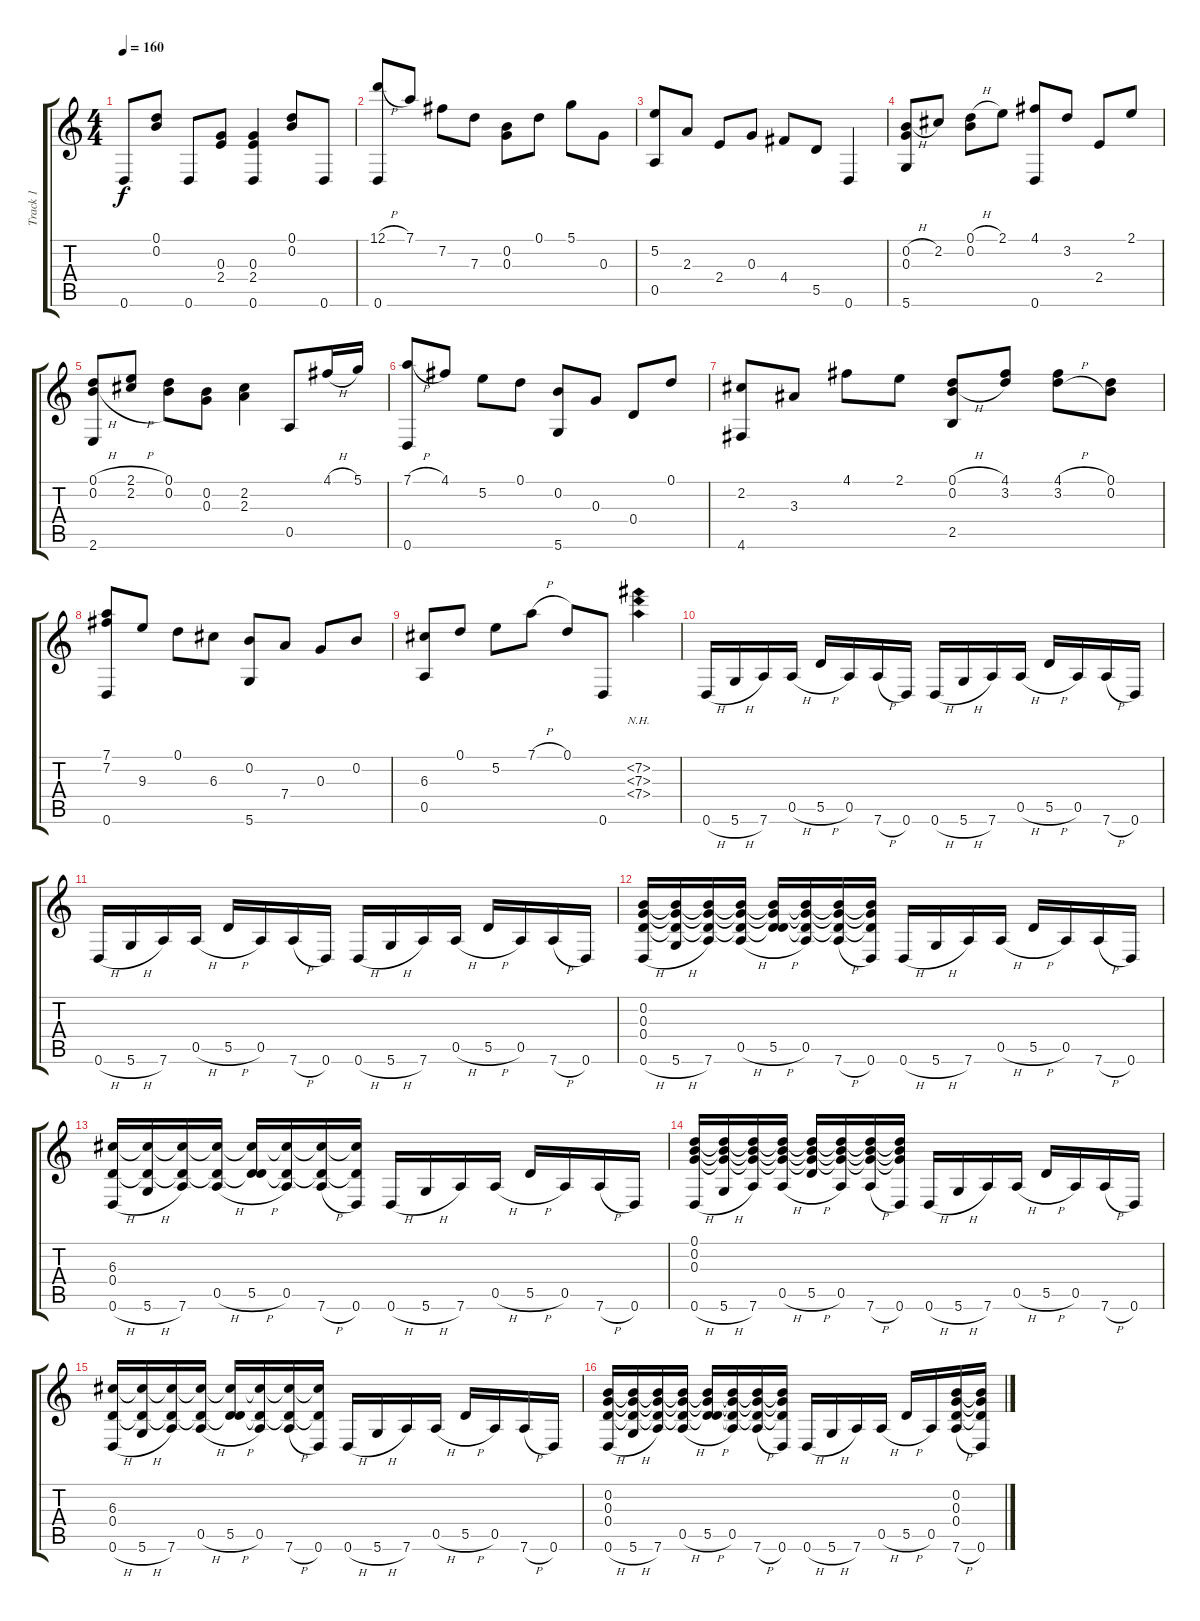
\track ("Track 1" "Track 1") {instrument acousticguitarnylon}
\staff {score tabs}
\tuning (D4 B3 G3 D3 A2 D2) {hide}
\ts (4 4)
\tempo 160
\clef g2
\ks c
0.6.8{dy f} (0.1 0.2).8 0.6.8 (0.3 2.4).8 (0.3 2.4 0.6).4 (0.1 0.2).8 0.6.8 |
(12.1{h} 0.6).8 7.1.8 7.2.8 7.3.8 (0.2 0.3).8 0.1.8 5.1.8 0.3.8 |
(5.2 0.5).8 2.3.8 2.4.8 0.3.8 4.4.8 5.5.8 0.6.4 |
(0.2{h} 0.3 5.6).8 2.2.8 (0.1{h} 0.2).8 2.1.8 (4.1 0.6).8 3.2.8 2.4.8 2.1.8 |
(0.1{h} 0.2{h} 2.6).8 (2.1{h} 2.2{h}).8 (0.1 0.2).8 (0.2 0.3).8 (2.2 2.3).4 0.5.8 4.1{h}.16 5.1.16 |
(7.1{h} 0.6).8 4.1.8 5.2.8 0.1.8 (0.2 5.6).8 0.3.8 0.4.8 0.1.8 |
(2.2 4.6).8 3.3.8 4.1.8 2.1.8 (0.1{h} 0.2{h} 2.5).8 (4.1 3.2).8 (4.1{h} 3.2{h}).8 (0.1 0.2).8 |
(7.1 7.2 0.6).8 9.3.8 0.1.8 6.3.8 (0.2 5.6).8 7.4.8 0.3.8 0.2.8 |
(6.3 0.5).8 0.1.8 5.2.8 7.1{h}.8 0.1.8 0.6.8 (7.2{nh} 7.3{nh} 7.4{nh}).4 |
0.6{h}.16 5.6{h}.16 7.6.16 0.5{h}.16 5.5{h}.16 0.5.16 7.6{h}.16 0.6.16 0.6{h}.16 5.6{h}.16 7.6.16 0.5{h}.16 5.5{h}.16 0.5.16 7.6{h}.16 0.6.16 |
0.6{h}.16 5.6{h}.16 7.6.16 0.5{h}.16 5.5{h}.16 0.5.16 7.6{h}.16 0.6.16 0.6{h}.16 5.6{h}.16 7.6.16 0.5{h}.16 5.5{h}.16 0.5.16 7.6{h}.16 0.6.16 |
(0.2 0.3 0.4 0.6{h}).16 (0.2{t} 0.3{t} 0.4{t} 5.6{h}).16 (0.2{t} 0.3{t} 0.4{t} 7.6).16 (0.2{t} 0.3{t} 0.4{t} 0.5{h}).16 (0.2{t} 0.3{t} 0.4{t} 5.5{h}).16 (0.2{t} 0.3{t} 0.4{t} 0.5).16 (0.2{t} 0.3{t} 0.4{t} 7.6{h}).16 (0.2{t} 0.3{t} 0.4{t} 0.6).16 0.6{h}.16 5.6{h}.16 7.6.16 0.5{h}.16 5.5{h}.16 0.5.16 7.6{h}.16 0.6.16 |
(6.3 0.4 0.6{h}).16 (6.3{t} 0.4{t} 5.6{h}).16 (6.3{t} 0.4{t} 7.6).16 (6.3{t} 0.4{t} 0.5{h}).16 (6.3{t} 0.4{t} 5.5{h}).16 (6.3{t} 0.4{t} 0.5).16 (6.3{t} 0.4{t} 7.6{h}).16 (6.3{t} 0.4{t} 0.6).16 0.6{h}.16 5.6{h}.16 7.6.16 0.5{h}.16 5.5{h}.16 0.5.16 7.6{h}.16 0.6.16 |
(0.1 0.2 0.3 0.6{h}).16 (0.1{t} 0.2{t} 0.3{t} 5.6{h}).16 (0.1{t} 0.2{t} 0.3{t} 7.6).16 (0.1{t} 0.2{t} 0.3{t} 0.5{h}).16 (0.1{t} 0.2{t} 0.3{t} 5.5{h}).16 (0.1{t} 0.2{t} 0.3{t} 0.5).16 (0.1{t} 0.2{t} 0.3{t} 7.6{h}).16 (0.1{t} 0.2{t} 0.3{t} 0.6).16 0.6{h}.16 5.6{h}.16 7.6.16 0.5{h}.16 5.5{h}.16 0.5.16 7.6{h}.16 0.6.16 |
(6.3 0.4 0.6{h}).16 (6.3{t} 0.4{t} 5.6{h}).16 (6.3{t} 0.4{t} 7.6).16 (6.3{t} 0.4{t} 0.5{h}).16 (6.3{t} 0.4{t} 5.5{h}).16 (6.3{t} 0.4{t} 0.5).16 (6.3{t} 0.4{t} 7.6{h}).16 (6.3{t} 0.4{t} 0.6).16 0.6{h}.16 5.6{h}.16 7.6.16 0.5{h}.16 5.5{h}.16 0.5.16 7.6{h}.16 0.6.16 |
(0.2 0.3 0.4 0.6{h}).16 (0.2{t} 0.3{t} 0.4{t} 5.6{h}).16 (0.2{t} 0.3{t} 0.4{t} 7.6).16 (0.2{t} 0.3{t} 0.4{t} 0.5{h}).16 (0.2{t} 0.3{t} 0.4{t} 5.5{h}).16 (0.2{t} 0.3{t} 0.4{t} 0.5).16 (0.2{t} 0.3{t} 0.4{t} 7.6{h}).16 (0.2{t} 0.3{t} 0.4{t} 0.6).16 0.6{h}.16 5.6{h}.16 7.6.16 0.5{h}.16 5.5{h}.16 0.5.16 (0.2 0.3 0.4 7.6{h}).16 (0.2{t} 0.3{t} 0.4{t} 0.6).16
